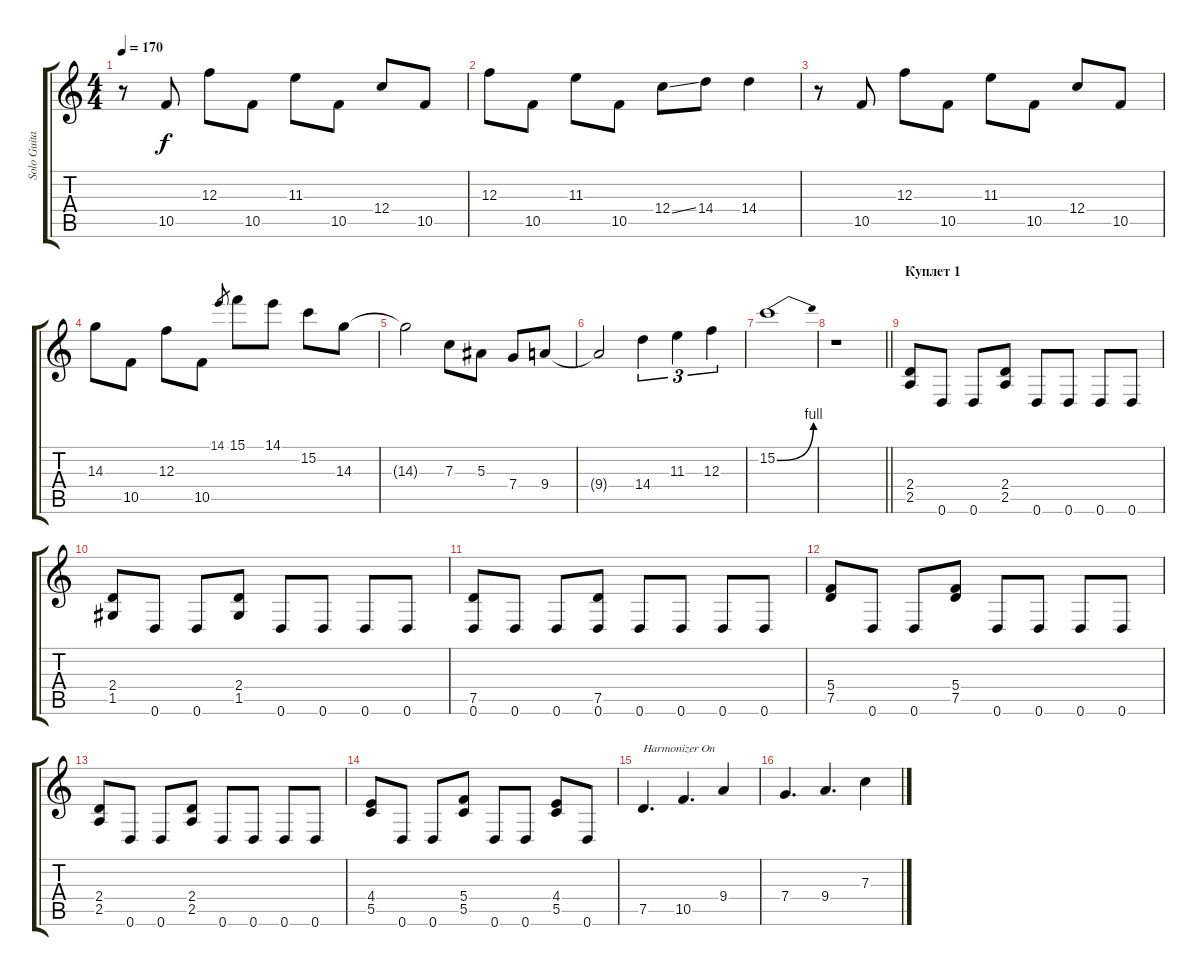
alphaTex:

\track ("Solo Guitar" "Solo Guita") {instrument distortionguitar}
\staff {score tabs}
\tuning (D4 A3 F3 C3 G2 D2) {hide}
\ts (4 4)
\tempo 170
\clef g2
\ks c
r.8{dy f} 10.5.8 12.3.8 10.5.8 11.3.8 10.5.8 12.4.8 10.5.8 |
12.3.8 10.5.8 11.3.8 10.5.8 12.4{ss}.8 14.4.8 14.4.4 |
r.8 10.5.8 12.3.8 10.5.8 11.3.8 10.5.8 12.4.8 10.5.8 |
14.3.8 10.5.8 12.3.8 10.5.8 14.1.8{gr} 15.1.8 14.1.8 15.2.8 14.3.8 |
14.3{t}.2 7.3.8 5.3.8 7.4.8 9.4.8 |
9.4{t}.2 14.4.4{tu (3 2)} 11.3.4{tu (3 2)} 12.3.4{tu (3 2)} |
15.2{be (bend 0 0 60 4)}.1 |
\barLineRight lightlight
r.1 |
\section ("" "Куплет 1")
(2.4 2.5).8 0.6.8 0.6.8 (2.4 2.5).8 0.6.8 0.6.8 0.6.8 0.6.8 |
(2.4 1.5).8 0.6.8 0.6.8 (2.4 1.5).8 0.6.8 0.6.8 0.6.8 0.6.8 |
(7.5 0.6).8 0.6.8 0.6.8 (7.5 0.6).8 0.6.8 0.6.8 0.6.8 0.6.8 |
(5.4 7.5).8 0.6.8 0.6.8 (5.4 7.5).8 0.6.8 0.6.8 0.6.8 0.6.8 |
(2.4 2.5).8 0.6.8 0.6.8 (2.4 2.5).8 0.6.8 0.6.8 0.6.8 0.6.8 |
(4.4 5.5).8 0.6.8 0.6.8 (5.4 5.5).8 0.6.8 0.6.8 (4.4 5.5).8 0.6.8 |
7.5.4{d txt "Harmonizer On" balance 2} 10.5.4{d} 9.4.4 |
7.4.4{d} 9.4.4{d} 7.3.4
